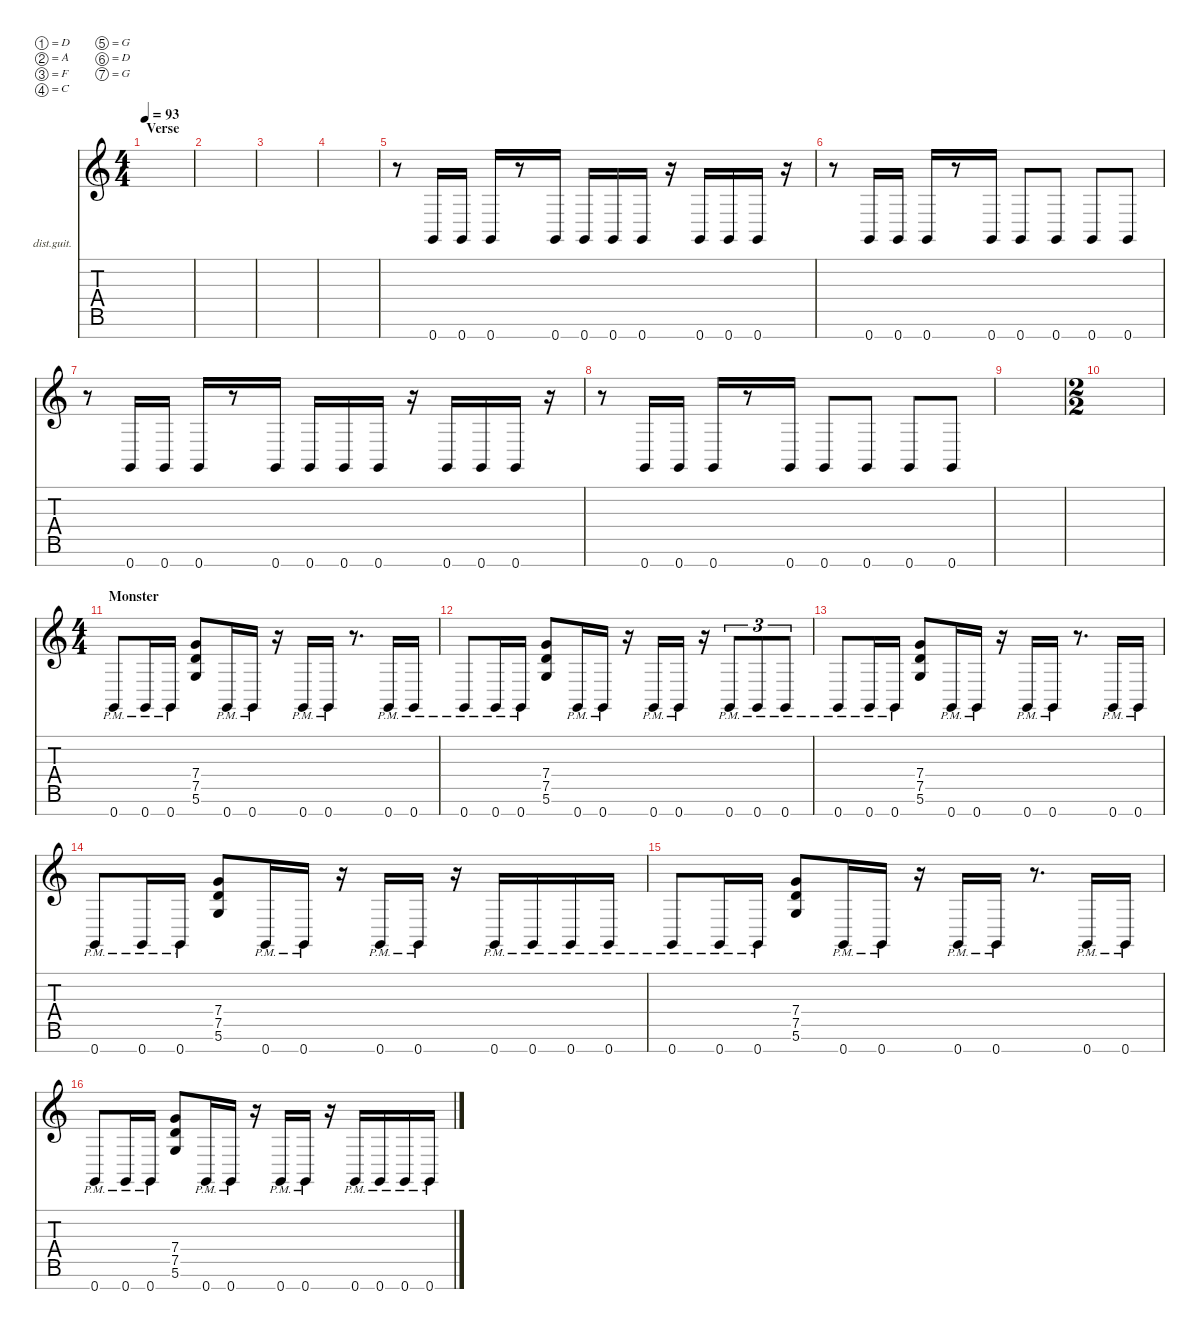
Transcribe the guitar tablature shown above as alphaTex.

\defaultSystemsLayout 2
\hideDynamics
\bracketExtendMode nobrackets
\firstSystemTrackNameOrientation horizontal
\otherSystemsTrackNameOrientation horizontal
\track ("Rhytm" "dist.guit.") {defaultSystemsLayout 2 solo instrument distortionguitar}
\staff {score tabs}
\tuning (D4 A3 F3 C3 G2 D2 G1)
\ts (4 4)
\section ("" "Verse")
\scale
1.03043
\tempo 93
\accidentals auto
\clef g2
\ottava regular
\simile none
\scale
1.03043
\ks c
|
\scale
0.969568
\scale
0.969568 |
\scale
1.03043
\scale
1.03043 |
\scale
0.969568
\scale
0.969568 |
\scale
1.09695
\scale
1.09695 r.8 0.7.16 0.7.16 0.7.16 r.8 0.7.16 0.7.16 0.7.16 0.7.16 r.16 0.7.16 0.7.16 0.7.16 r.16 |
r.8 0.7.16 0.7.16 0.7.16 r.8 0.7.16 0.7.8 0.7.8 0.7.8 0.7.8 |
r.8 0.7.16 0.7.16 0.7.16 r.8 0.7.16 0.7.16 0.7.16 0.7.16 r.16 0.7.16 0.7.16 0.7.16 r.16 |
r.8 0.7.16 0.7.16 0.7.16 r.8 0.7.16 0.7.8 0.7.8 0.7.8 0.7.8 |
\scale
0.903045 |
\ts (2 2)
\beaming (8 4 4)
|
\ts (4 4)
\beaming (8 2 2 2 2)
\section ("" "Monster")
0.7{pm}.8 0.7{pm}.16 0.7{pm}.16 (5.6 7.5 7.4).8 0.7{pm}.16 0.7{pm}.16 r.16 0.7{pm}.16 0.7{pm}.16 r.8{d} 0.7{pm}.16 0.7{pm}.16 |
0.7{pm}.8 0.7{pm}.16 0.7{pm}.16 (5.6 7.5 7.4).8 0.7{pm}.16 0.7{pm}.16 r.16 0.7{pm}.16 0.7{pm}.16 r.16 0.7{pm}.8{tu (3 2)} 0.7{pm}.8{tu (3 2)} 0.7{pm}.8{tu (3 2)} |
0.7{pm}.8 0.7{pm}.16 0.7{pm}.16 (5.6 7.5 7.4).8 0.7{pm}.16 0.7{pm}.16 r.16 0.7{pm}.16 0.7{pm}.16 r.8{d} 0.7{pm}.16 0.7{pm}.16 |
0.7{pm}.8 0.7{pm}.16 0.7{pm}.16 (5.6 7.5 7.4).8 0.7{pm}.16 0.7{pm}.16 r.16 0.7{pm}.16 0.7{pm}.16 r.16 0.7{pm}.16 0.7{pm}.16 0.7{pm}.16 0.7{pm}.16 |
0.7{pm}.8 0.7{pm}.16 0.7{pm}.16 (5.6 7.5 7.4).8 0.7{pm}.16 0.7{pm}.16 r.16 0.7{pm}.16 0.7{pm}.16 r.8{d} 0.7{pm}.16 0.7{pm}.16 |
0.7{pm}.8 0.7{pm}.16 0.7{pm}.16 (5.6 7.5 7.4).8 0.7{pm}.16 0.7{pm}.16 r.16 0.7{pm}.16 0.7{pm}.16 r.16 0.7{pm}.16 0.7{pm}.16 0.7{pm}.16 0.7{pm}.16
